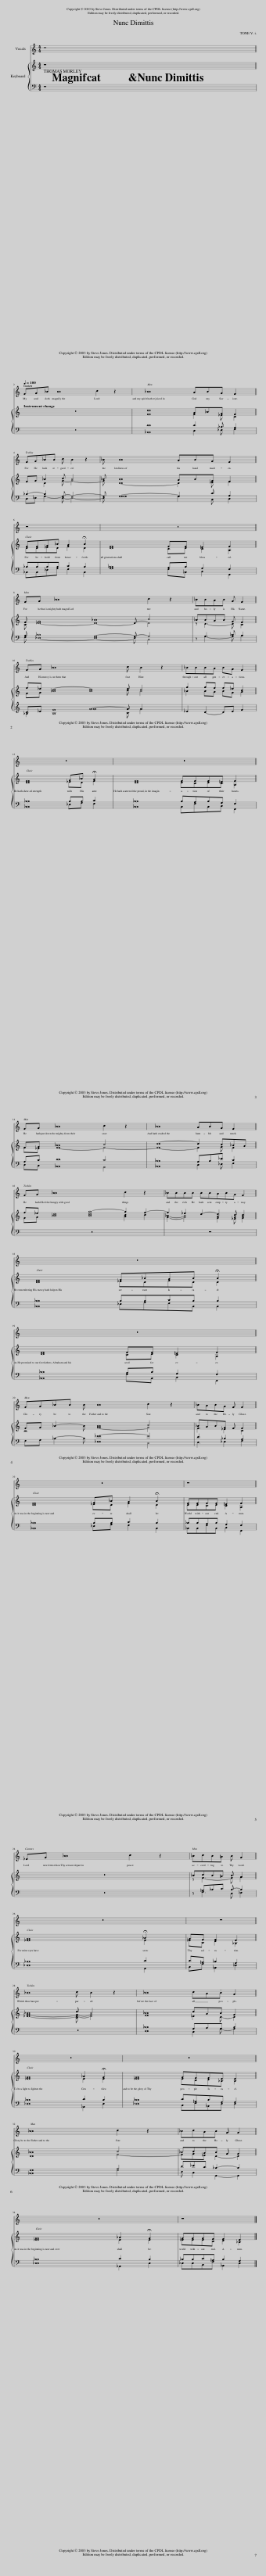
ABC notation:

X:1
%%score 1 { ( 2 4 ) | ( 3 5 ) }
L:1/8
M:4/4
I:linebreak $
K:C
V:1 treble
V:2 treble
V:4 treble
V:3 bass
V:5 bass
V:1
 z8 ||$[Q:1/4=100] FG_B B16 c2 z2 | _B16 ABG F2 ||$ FG_BB c B2 z2 | _B B16 ABG F2 ||$ %5
 z8 | z22 ||$ FG _B16 c2 z2 | _BBAB G F2 ||$ FG _B16 c B2 z2 | %10
 _BBBA BG F2 ||$ z20 | z22 ||$ FG _B16 c2 z2 | _B16 ABG F2 ||$ %15
 FG _B16 c2 z2 | _BBBB BBABG F2 ||$ z22 ||$ z22 ||$ FG_BB B B16 c2 z2 | %20
 _BABG F F2 ||$ z22 | z8 ||$ _EG _B16 c2 z2 | _BcB=A B G2 ||$ %25
 z18 | z6 ||$ _B16 c B2 z2 | _B16 cA!tenuto!B G2 ||$ z20 | %30
 z22 ||$ _B16 c2 z2 | _BcAB G G2 ||$ z20 | z8 |] %35
V:2
 z8 ||$ z23 | d16 A_BG F2 ||$ FG _B2 c B4 | _B B16 ABG F2 ||$ %5
 FFG_B A2 !fermata!B2 | F16 FF =E2 F2 ||$ F G8 _B8 x c4 | _BBAB G F2 ||$ f_e d8- d8 e d4 | %10
 g2 gf f_e c2 ||$ F16 G_B !fermata!A2 | F16 FFF=E F2 ||$ FG _B16 c4 | d16- d2 c_BA ||$ %15
 f_e d8 [dg-]8 g2 f2- | f2 _e2 d2- [Ad]2 [Gc] [Ac]2 ||$ F16 G_BAB !fermata!B2 ||$ F16 FF =E2 F2 ||$ FG _B2- B B16 c4 | %20
 _BABG F F2 ||$ F16 G_B A2 !fermata!B2 | FFFF =E2 F2 ||$ z22 | _BcB=A B G2 ||$ %25
 G16 !fermata!_A2 | GF F2 _E2 ||$ _B16 c B4 | _B16 cAB G2 ||$ G16 _A2 !fermata!G2 | %30
 G16 GFF_E E2 ||$ _B16 c4 | _BcAB G G2 ||$ G16 _A2 !fermata!G2 | GGGF F2 _E2 |] %35
V:3
 z8 ||$ z23 | D16 D2 _B, A,2 ||$ _B,2- B,2 G,- G,4- | G, G,16- G,2 C A,2 ||$ %5
 _B,B,B,B, C2 B,2 | _B,16 A,B, G,2 F,2 ||$ A, _B,8 G,8- G,- G,4 | z G,3 _B, A,2 ||$ D_E F8 G8- G G4 | %10
 _E2 D2- DE F2 ||$ _B,16 B,B, C2 | _B,16 B,A,B,G, F,2 ||$ A,C D16 C4 | _B,16 A,B,_E C2 ||$ %15
 z22 | z11 ||$ _B,16 B,B,CB, B,2 ||$ _B,16 A,B, G,2 F,2 ||$ F,G, _B,2- B, _E16- E4 | %20
 D3 _B,2 A,2 ||$ _B,16 B,B, C2 B,2 | _B,B,A,B, G,2 F,2 ||$ z22 | z =A,_B,C B,- B,2 ||$ %25
 _B,16 C2 | C=A, _B,2 G,2 ||$ z21 | _B,16 G,A,G, B,2 ||$ _B,16 C2 B,2 | %30
 _B,16 C=A,B,G, G,2 ||$ F,16 A,4 | D_EC _B,2- B,2 ||$ _B,16 C2 B,2 | _B,B,C=A, B,2 G,2 |] %35
V:4
 x8 ||$ x23 | F16 F2 _E C2 ||$ x2 D2 G- G4- | G D16- D2 _E F2 ||$ %5
 DD_ED F2 D2 | D16 CD C2 A,2 ||$ C _E8- E8- E- E4 | z D3- D C2 ||$ FG _B8 B8 c B4 | %10
 _B2 BA BG A2 ||$ D16 _ED F2 | D16 DCDC A,2 ||$ F_E F16- F4- | F16- F2 G F2 ||$ %15
 FG _B8 B8 [Ac]2 c2 | [G_B]2- [GB]4 F2 _E F2 ||$ D16 _EDFD D2 ||$ D16 CD C2 A,2 ||$ z4 x G16- G4 | %20
 F3 _E2 C2 ||$ D16 _ED F2 D2 | DDCD C2 A,2 ||$ x22 | z F3- F G2 ||$ %25
 _E16 E2 | _EC D2 _B,2 ||$ [_EG]16- [CE-G-] [EG]4 | F16 _E2 D- D2 ||$ _E16 E2 E2 | %30
 _E16 ECD_B, B,2 ||$ D16 F4- | FG_E D2- D2 ||$ _E16 E2 E2 | _EEEC D2 _B,2 |] %35
V:5
 x8 ||$ x23 | _B,,16 D,2 _E, F,2 ||$ D,_E, G,2- E,- E,4- | E, G,16 G,2 C, D,2 ||$ %5
 _B,,B,,_E,G, F,2 B,,2 | G,16 F,_B,, C,2 F,,2 ||$ F, _E,8- E,8- E, C,4 | x G,3- G, A,2 ||$ _B,2 B,8 G8 C G4 | %10
 x8 ||$ _B,,16 _E,G, F,2 | _B,,16 B,,F,B,,C, F,,2 ||$ D,C, _B,,16 A,,4 | _B,,16 D,2 _E, F,2 ||$ %15
 x22 | x11 ||$ _B,,16 _E,G,F,B,, B,,2 ||$ _B,,16 F,B,, C,2 F,,2 ||$ x4 x _E,16 C,4 | %20
 D,3 _E,2 F,2 ||$ _B,,16 _E,G, F,2 B,,2 | _B,,B,,F,B,, C,2 F,,2 ||$ x22 | x F,3 D, _E,2 ||$ %25
 _E,16 A,,2 | C,F, _B,,2 _E,2 ||$ x21 | D,16 C,2 G,- G,2 ||$ _E,16 _A,,2 E,2 | %30
 _E,16 C,F,_B,,E, E,2 ||$ _B,,16 F,4 | D, C,2 G,,2- G,,2 ||$ _E,16 _A,,2 E,2 | _E,E,C,F, _B,,2 E,2 |] %35
